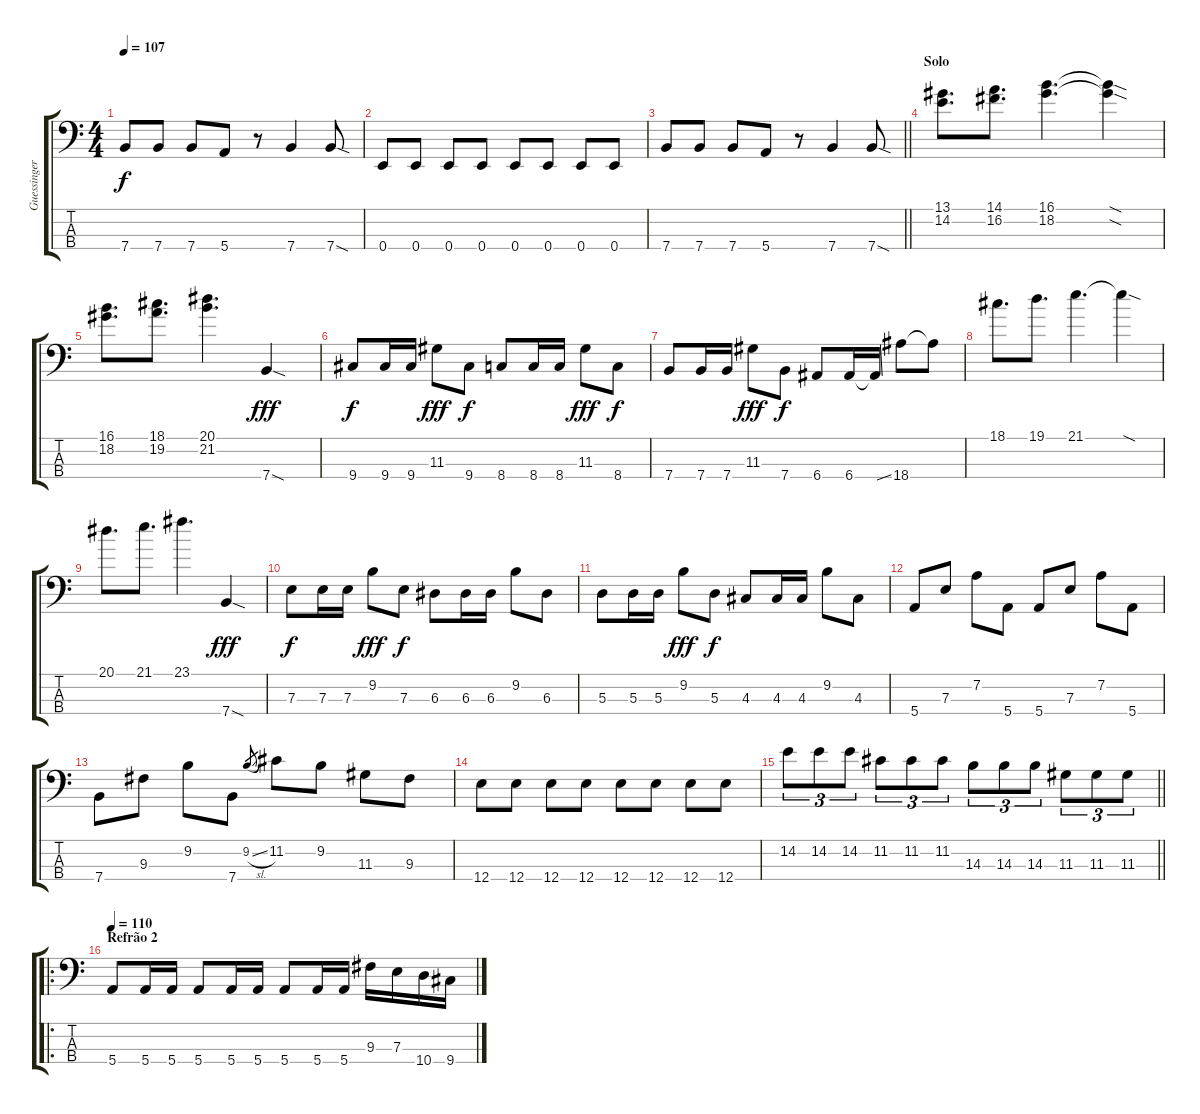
\track ("Guessinger" "Guessinger") {instrument electricbassfinger}
\staff {score tabs}
\tuning (G2 D2 A1 E1) {hide}
\ts (4 4)
\tempo 107
\clef f4
\ks c
7.4.8{dy f} 7.4.8 7.4.8 5.4.8 r.8 7.4.4 7.4{sod}.8 |
0.4.8 0.4.8 0.4.8 0.4.8 0.4.8 0.4.8 0.4.8 0.4.8 |
\barLineRight lightlight
7.4.8 7.4.8 7.4.8 5.4.8 r.8 7.4.4 7.4{sod}.8 |
\section ("" "Solo")
(13.1 14.2).8{d} (14.1 16.2).8{d} (16.1 18.2).4{d} (16.1{sod t} 18.2{sod t}).4 |
(16.1 18.2).8{d} (18.1 19.2).8{d} (20.1 21.2).4{d} 7.4{sod}.4{dy fff} |
9.4.8{dy f} 9.4.16 9.4.16 11.3.8{dy fff} 9.4.8{dy f} 8.4.8 8.4.16 8.4.16 11.3.8{dy fff} 8.4.8{dy f} |
7.4.8 7.4.16 7.4.16 11.3.8{dy fff} 7.4.8{dy f} 6.4.8 6.4.16 6.4{ss t}.16 18.4.8 18.4{t}.8 |
18.1.8{d} 19.1.8{d} 21.1.4{d} 21.1{sod t}.4 |
20.1.8{d} 21.1.8{d} 23.1.4{d} 7.4{sod}.4{dy fff} |
7.3.8{dy f} 7.3.16 7.3.16 9.2.8{dy fff} 7.3.8{dy f} 6.3.8 6.3.16 6.3.16 9.2.8 6.3.8 |
5.3.8 5.3.16 5.3.16 9.2.8{dy fff} 5.3.8{dy f} 4.3.8 4.3.16 4.3.16 9.2.8 4.3.8 |
5.4.8 7.3.8 7.2.8 5.4.8 5.4.8 7.3.8 7.2.8 5.4.8 |
7.4.8 9.3.8 9.2.8 7.4.8 9.2{sl}.8{gr} 11.2.8 9.2.8 11.3.8 9.3.8 |
12.4.8 12.4.8 12.4.8 12.4.8 12.4.8 12.4.8 12.4.8 12.4.8 |
\barLineRight lightlight
14.2.8{tu (3 2)} 14.2.8{tu (3 2)} 14.2.8{tu (3 2)} 11.2.8{tu (3 2)} 11.2.8{tu (3 2)} 11.2.8{tu (3 2)} 14.3.8{tu (3 2)} 14.3.8{tu (3 2)} 14.3.8{tu (3 2)} 11.3.8{tu (3 2)} 11.3.8{tu (3 2)} 11.3.8{tu (3 2)} |
\ro
\section ("" "Refrão 2")
\tempo 110
5.4.8 5.4.16 5.4.16 5.4.8 5.4.16 5.4.16 5.4.8 5.4.16 5.4.16 9.3.16 7.3.16 10.4.16 9.4.16
